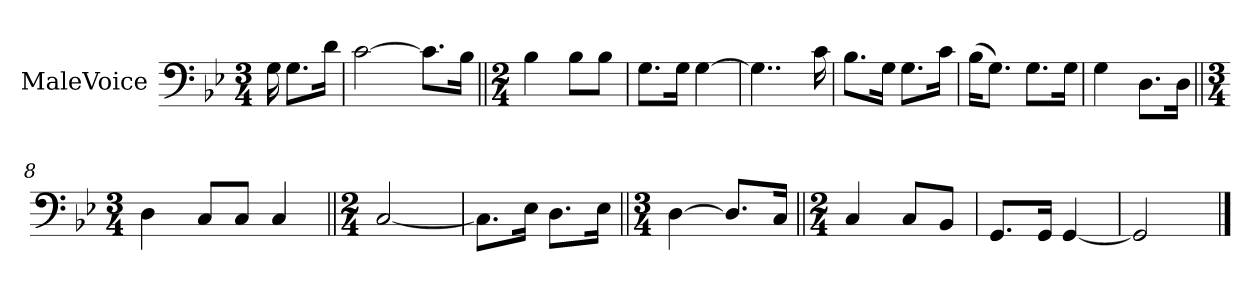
**kern
*part1
*staff1
*I"MaleVoice
*clefF4
*k[b-e-]
*M3/4
*MM104
=
16G
8.G\L
16d\Jk
=1
[2c
8.c\L]
16B-\Jk
=2||
*M2/4
4B-
8B-\L
8B-\J
=3
8.G\L
16G\Jk
[4G
=4
4..G]
16c
=5
8.B-\L
16G\Jk
8.G\L
16c\Jk
=6
(16B-\KL
8.G\J)
8.G\L
16G\Jk
=7
4G
8.D\L
16D\Jk
=8||
*M3/4
4D
8C/L
8C/J
4C
=9||
*M2/4
[2C
=10
8.C\L]
16E-\Jk
8.D\L
16E-\Jk
=||
*M3/4
[4D
8.D/L]
16C/Jk
=11||
*M2/4
4C
8C/L
8BB-/J
=12
8.GG/L
16GG/Jk
[4GG
=13
2GG]
==
*-
